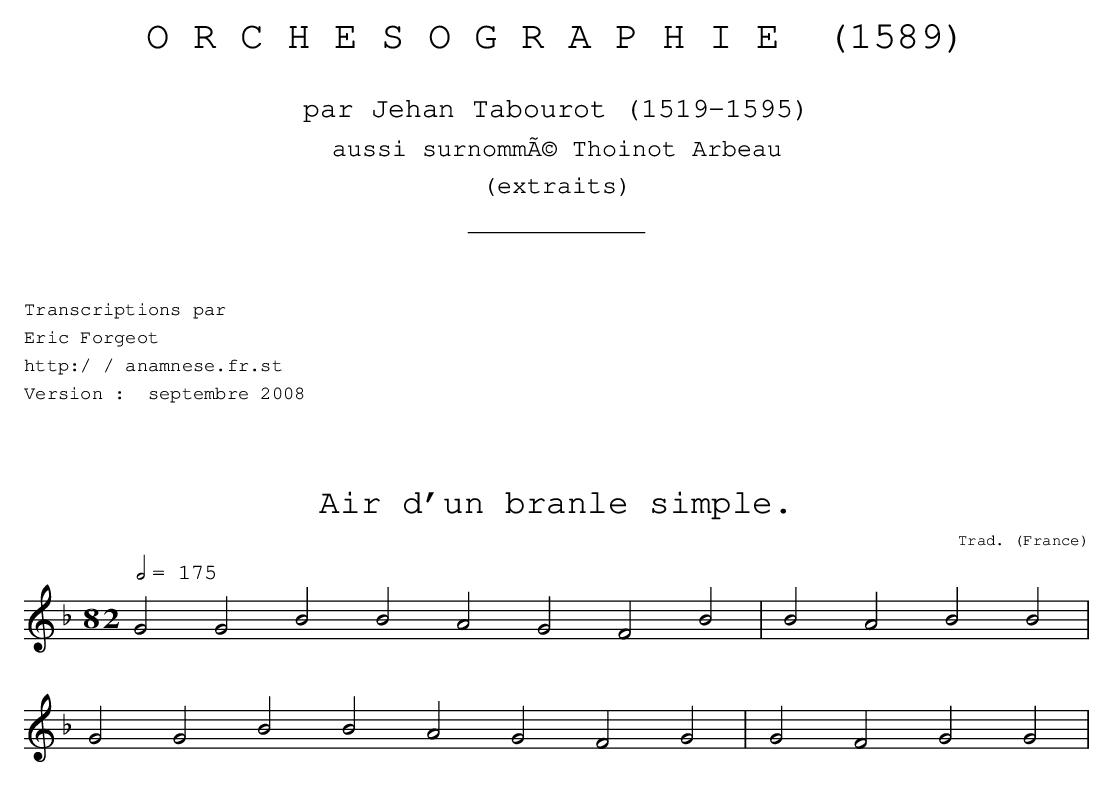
X:1
T:Air d'un branle simple.
C:Trad.
O:France
M:8/ 2
L:1/ 2
Q:1/ 2=175
K:F
GGBB AGFB | BABB |
GGBB AGFG | GFGG |
